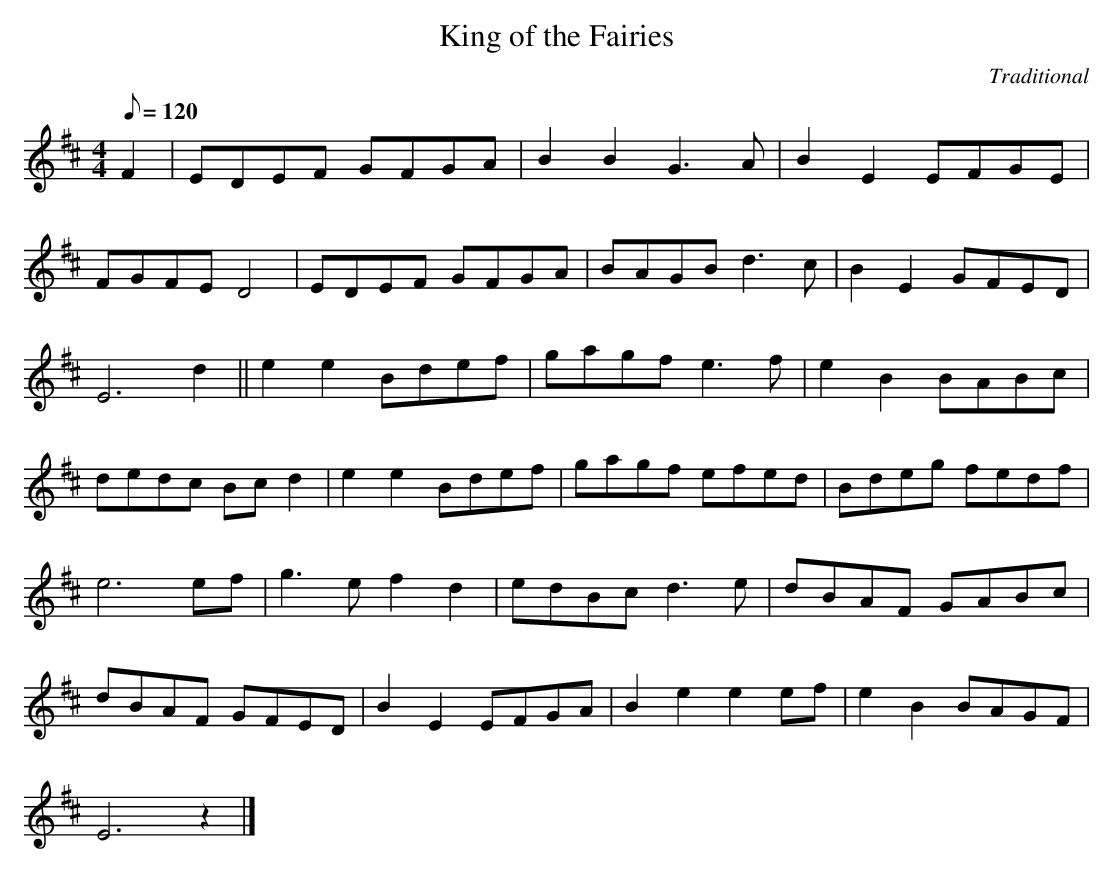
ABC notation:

X:1
T:King of the Fairies
M:4/4
L:1/8
Q:120     %Tempo
C:Traditional
K:D
F2 |EDEF GFGA |B2 B2 G3 A |B2 E2 EFGE |
FGFE D4 |EDEF GFGA |BAGB d3 c |B2 E2 GFED |
E6 d2 ||e2 e2 Bdef |gagf e3 f |e2 B2 BABc |
dedc Bc d2 |e2 e2 Bdef |gagf efed |Bdeg fedf |
e6 ef |g3 e f2 d2 |edBc d3 e |dBAF GABc |
dBAF GFED |B2 E2 EFGA |B2 e2 e2 ef |e2 B2 BAGF |
E6 z2 |]
